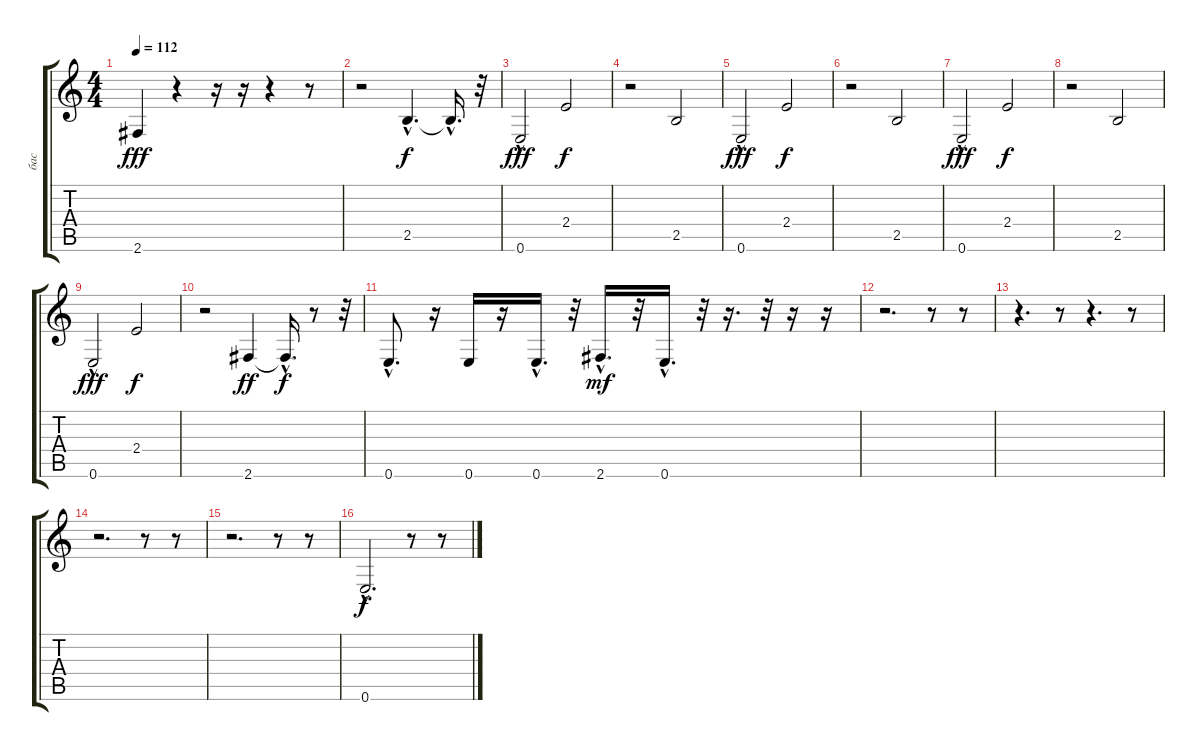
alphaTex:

\track ("бас" "бас") {instrument electricbassfinger}
\staff {score tabs}
\tuning (E4 B3 G3 D3 A2 E2) {hide}
\ts (4 4)
\tempo 112
\clef g2
\ks c
2.6.4{dy fff} r.4 r.16 r.16 r.4 r.8 |
r.2 2.5{hac}.4{d dy f} 2.5{hac t}.16{d} r.32 |
0.6{hac}.2{dy fff} 2.4.2{dy f} |
r.2 2.5.2 |
0.6{hac}.2{dy fff} 2.4.2{dy f} |
r.2 2.5.2 |
0.6{hac}.2{dy fff} 2.4.2{dy f} |
r.2 2.5.2 |
0.6{hac}.2{dy fff} 2.4.2{dy f} |
r.2 2.6.4{dy ff} 2.6{hac t}.16{d dy f} r.8 r.32 |
0.6{hac}.8{d} r.16 0.6.16 r.16 0.6{hac}.16{d} r.32 2.6{hac}.16{d dy mf} r.32 0.6{hac}.16{d} r.32 r.16{d} r.32 r.16 r.16 |
r.2{d} r.8 r.8 |
r.4{d} r.8 r.4{d} r.8 |
r.2{d} r.8 r.8 |
r.2{d} r.8 r.8 |
0.6{hac}.2{d dy f} r.8 r.8
